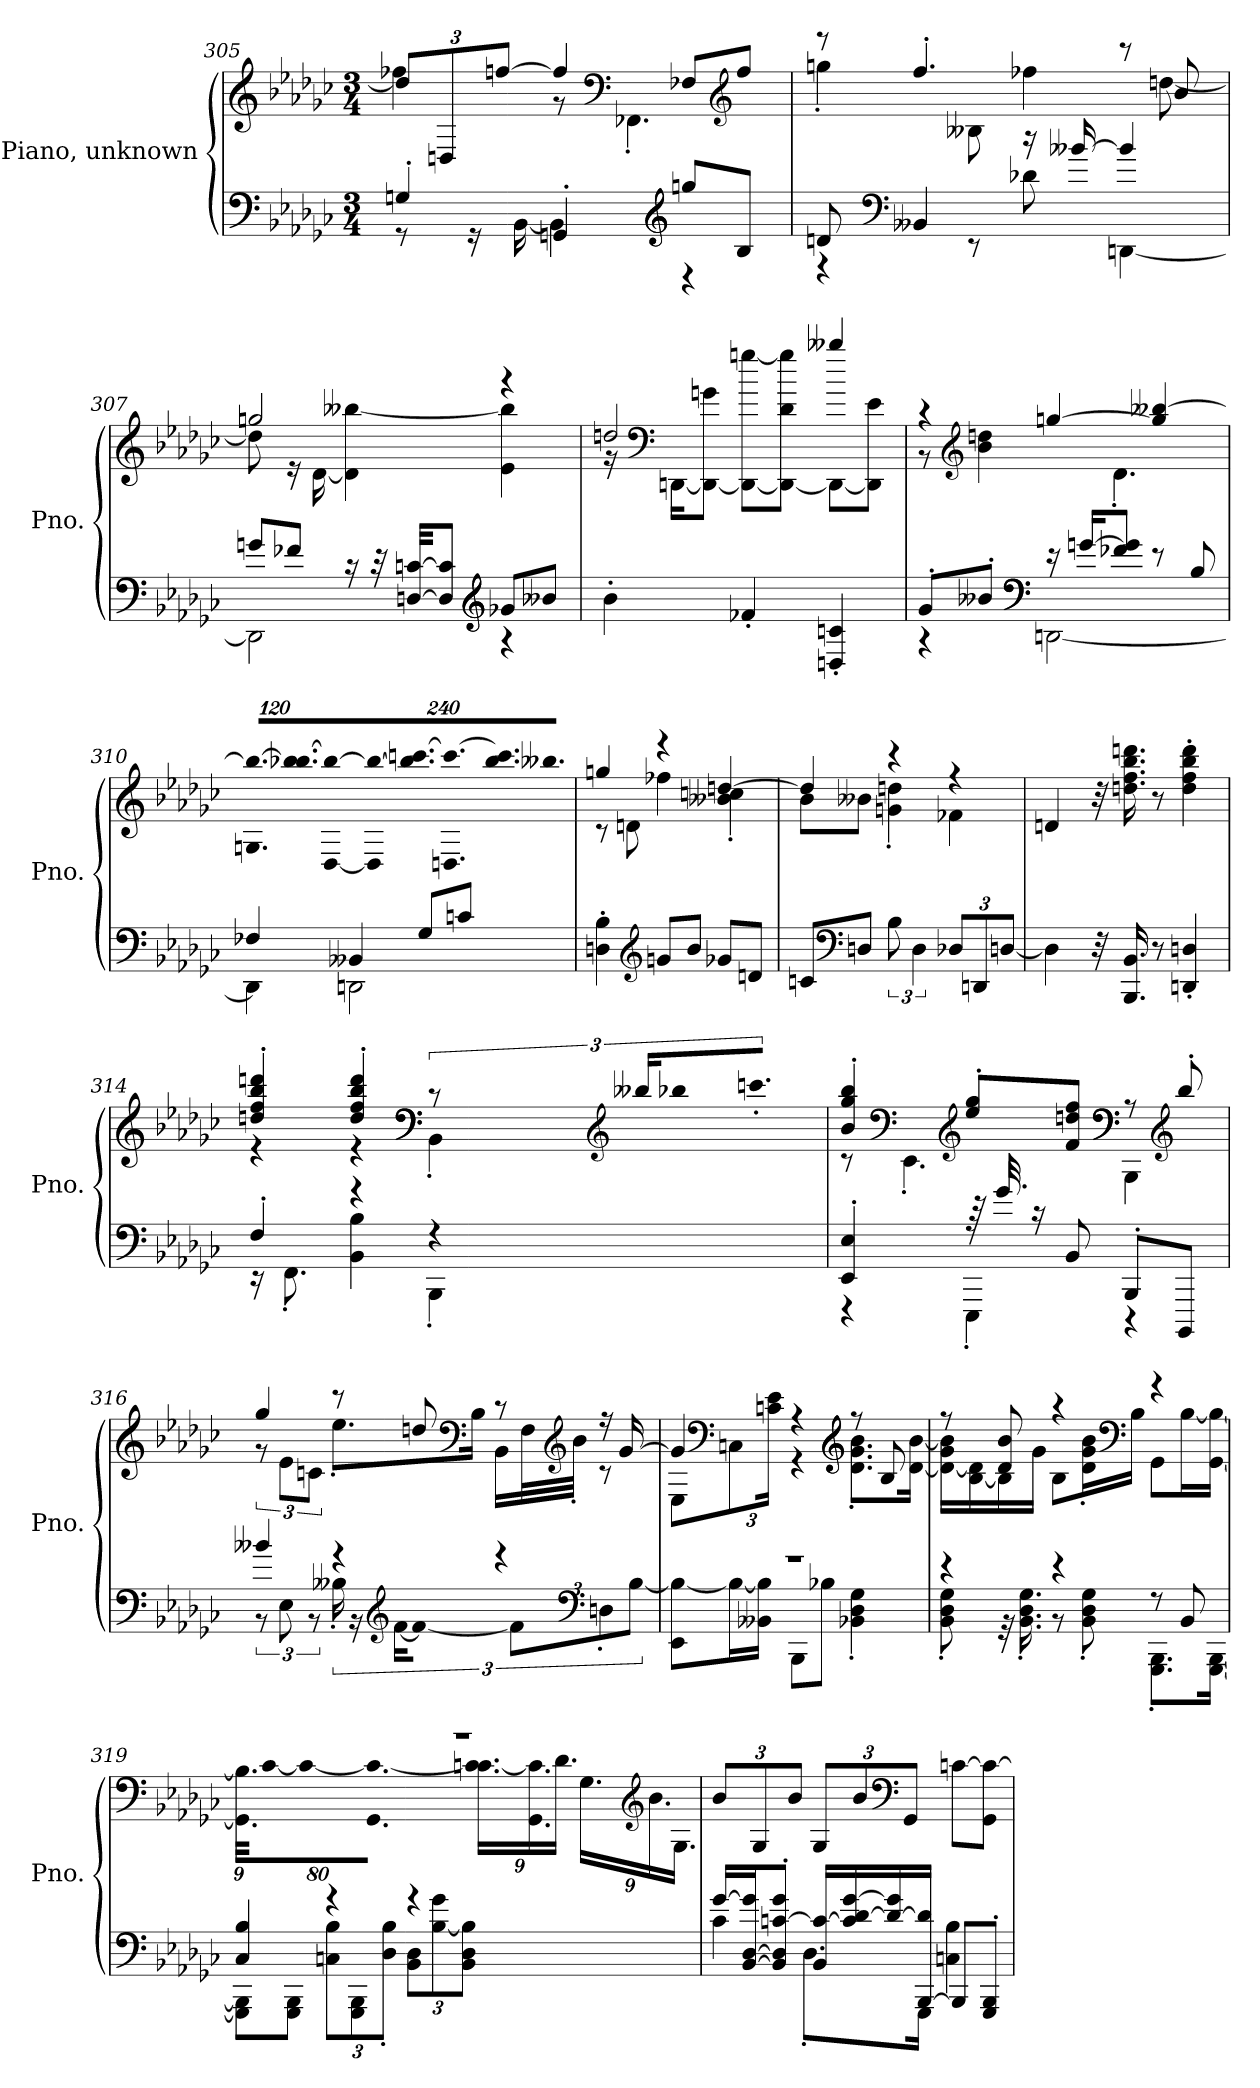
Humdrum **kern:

**kern	**kern
*part1	*part1
*staff2	*staff1
*I"Piano, unknown	*
*I'Pno.	*
!!LO:LB:g=z
*clefF4	*clefG2
*k[b-e-a-d-g-c-]	*k[b-e-a-d-g-c-]
*M3/4	*M3/4
=305	=305
*^	*
*	*	*Xbrackettup
*	*	*^
4Gn'/	8r	12dd/L]	4ff-X\
.	.	12Dn/	.
.	16r	.	.
.	.	[12ffn/J	.
.	[16BB-\	.	.
4GGn'/	4BB-\]	4ff/]	8r
*	*	*clefF4	*
.	.	.	4.FF-X'\
*clefG2	*	*	*
8ggn/L	4r	8F-X/L	.
*	*	*clefG2	*
8B-/J	.	8ff/J	.
=306	=306	=306	=306
8dn/	4r	8r	4ggn'\
*clefF4	*	*	*
4BB--X/	.	4.ff'/	.
.	8r	.	8B--X\
16r	8d-X\	.	4ff-X\
[16b--X/	.	.	.
4b--/]	[4DDn\	8r	.
.	.	8b-/	[8ddn\
!!LO:LB:g=z	!!
=307	=307	=307	=307
8gn/L	2DD\]	2ggn/	8dd\]
8f-X/J	.	.	16r
.	.	.	[16d-\
16r	.	.	4d-\] [4bb--X\
32r	.	.	.
[32Dn/ [32cn/KKL	.	.	.
8D/] 8c/]J	.	.	.
*clefG2	*	*	*
8g-X/L	4r	4r	4e-\ 4bb--\]
8b--X/J	.	.	.
*v	*v	*	*
=308	=308	=308
4b-'\	2ddn/	16r
*	*clefF4	*
.	.	[16DDn\KL
.	.	8DD\_ 8gn\J
4f-X'/	.	8DD\_ [8ggn\L
.	.	8DD\_ 8d-\ 8gg\]J
4Dn/' 4cn/'	4bb--X/	8DD\L_
.	.	8DD\] 8e-\J
!!LO:LB:g=z	!!
=309	=309	=309
*^	*	*
8g-'/L	4r	4r	8r
*	*	*clefG2	*
8b--X'/J	.	.	4b-\ 4ddn\
*clefF4	*	*	*
16r	[2DDn\	[4ggn/	.
[16gn/KL	.	.	.
8f-X/ 8g/]J	.	.	4.d-'\
8r	.	4gg/] [4bb--X/	.
8B-/	.	.	.
*	*	*v	*v
=310	=310	=310
!	!	!LO:N:vis=16.
4F-X/	4DD\]	960%103Gn/ 960%103bb--/_LL
!	!	!LO:N:vis=32.
.	.	1920%103bb--/] [1920%103bb-X/JK
!	!	!LO:N:vis=8
.	.	[960%137D-/ 960%137bb-/_
4BB--X/	2DDn\	.
!	!	!LO:N:vis=64
.	.	960%17D-/] 960%17bb-/_KKL
!	!	!LO:N:vis=16.
.	.	960%103bb-/] [960%103cccn/
!	!	!LO:N:vis=16.
.	.	960%103Dn/ 960%103ccc/_
8G-/L	.	.
!	!	!LO:N:vis=16.
.	.	960%103bb-/ 960%103ccc/]
8cn/J	.	.
!	!	!LO:N:vis=16.
.	.	960%103bb--X/JJ
1920ryy	1920ryy	.
*v	*v	*
!!LO:LB:g=z
=311	=311
*	*^
4Dn\' 4B-\'	4ggn/	8r
.	.	8dn\
*clefG2	*	*
8gn/L	4r	4ff-X\
8b-/J	.	.
8g-X/L	[4ddn/	4b--X\' 4ccn\'
8dn/J	.	.
=312	=312	=312
8cn/L	4dd/]	8b-\L
*clefF4	*	*
8Dn/J	.	8b--X\J
12B-\	4r	4gn\' 4ddn\'
6D\	.	.
*Xbrackettup	*	*
12D-X/L	4r	4f-X\
12DDn/	.	.
[12Dn/J	.	.
*	*v	*v
=313	=313
4D\]	4dn/
32r	32r
16.BBB-/ 16.BB-/	16.ddn\ 16.ff\ 16.bb-\ 16.dddn\
8r	8r
4DDn/' 4Dn/'	4dd\' 4ff\' 4bb-\' 4ddd\'
!!LO:PB:g=z
=314	=314
*^	*^
4F'/	16r	4ddn/' 4ff/' 4bb-/' 4dddn/'	4r
.	8.FF'\	.	.
4r	4BB-\ 4B-\	4dd/' 4ff/' 4bb-/' 4ddd/'	4r
*	*	*clefF4	*
*	*	*brackettup	*
4r	4BBB-'\	12r	4BB-'\
*	*	*clefG2	*
.	.	24bb--X/LL	.
.	.	32bb-X/K	.
.	.	16.cccn'/JJ	.
=315	=315	=315	=315
4EE-/' 4E-/'	4r	4b-/' 4gg-/' 4bb-/'	8r
*	*	*clefF4	*
.	.	.	4.EE-'\
*	*	*clefG2	*
64r	4EEE-'\	8ee-/' 8gg-/'L	.
32.g-/	.	.	.
16r	.	.	.
8BB-/	.	8f/ 8ddn/ 8ff/J	.
*	*	*clefF4	*
8BBB-'/L	4r	8r	4BBB-\
*	*	*clefG2	*
8BBBB-/J	.	8bb-'/	.
!!LO:LB:g=z	!!
=316	=316	=316	=316
*	*brackettup	*	*
4b--X/	12r	4gg-/	12r
.	12E-\	.	12e-\L
.	12r	.	12cn\J
4r	24B--X'\	8r	8.ee-'\L
.	24r	.	.
*clefG2	*	*	*
.	[24f\KL	.	.
.	8f\J_	8ddn/	.
*	*	*clefF4	*
.	.	.	16B-\Jk
*	*Xbrackettup	*	*
4r	12f\L]	8r	16BB-\LL
.	.	.	32F\L
*clefF4	*	*	*
.	12Dn'\	.	.
*	*	*clefG2	*
.	.	.	32b-'\JJJ
.	.	16r	8r
.	[12B--\J	.	.
.	.	[16g-/	.
=317	=317	=317	=317
2.r	8EE-\ 8B--\_L	4g-/]	8E-\L
*	*	*clefF4	*
*	*	*	*Xbrackettup
.	16B--\L_	.	12Cn\
.	16BB--X\ 16B--\]JJ	.	.
.	.	.	24cn\ 24e-\Jk
.	8BBB-\L	4r	4r
.	8B-X\J	.	.
*	*	*clefG2	*
.	4BB-X\' 4D-\' 4G-\'	8r	8.d-\' 8.g-\' 8.b-\'L
.	.	8B-/	.
.	.	.	[16d-\ [16b-\Jk
!!LO:LB:g=z	!!
=318	=318	=318	=318
4r	8BB-\' 8D-\' 8G-\'	8r	16d-\_ 16g-\ 16b-\]LL
.	.	.	[16B-\ 16d-\]
.	32r	8d-/ 8b-/	16B-\]
.	16.BB-\' 16.D-\' 16.G-\'	.	.
.	.	.	16g-\JJ
4r	8r	4r	8B-\L
.	8BB-\' 8D-\' 8G-\'	.	16d-\' 16g-\' 16b-\'L
*	*	*clefF4	*
.	.	.	16B-\JJ
8r	8.GGG-\' 8.BBB-\'L	4r	8GG-\L
8BB-/	.	.	[16B-\L
.	[16GGG-\ [16BBB-\Jk	.	[16GG-\ 16B-\_JJ
=319	=319	=319	=319
4C-/ 4B-/	8GGG-\] 8BBB-\]L	2.r	36.GG-\] 36.B-\]KKL
!	!	!	!LO:N:vis=8
.	.	.	[640%71c-\
.	8GGG-\ 8BBB-\J	.	.
!	!	!	!LO:N:vis=64
.	.	.	640%9c-\KKL_
.	.	.	18.GG-\ 18.c-\_JJ
4r	12Cn\ 12B-\L	.	18.c-\] [18.cn\LL
.	12GGG-\ 12BBB-\	.	18.GG-\ 18.c\]
.	12D-\' 12B-\'J	.	18.d-\JJ
4r	12BB-\ 12D-\L	.	18.G-\LL
*	*	*clefG2	*
.	[12B-\ 12g-\	.	18.b-\
.	12BB-\ 12D-\ 12B-\]J	.	18.G-\JJ
*	*	*v	*v
!!LO:LB:g=z
=320	=320	=320
[16g-/LL	4c-\	12b-/L
[16BB-/ [16D-/ 16g-/]J	.	.
.	.	12G-/
8BB-/]' 8D-/]' [8cn/' 8g-/'J	.	.
.	.	12b-/J
16BB-/ 16c/_LL	8.D-'\L	12G-/L
16c/] [16d-/ [16g-/	.	.
.	.	12b-/
16d-/_ 16g-/]	.	.
*	*	*clefF4
.	.	12GG-/J
[16BBB-/ 16d-/]JJ	16GGG-\Jk	.
8BBB-/L]	4Cn\ 4B-\	[8cn\L
8GGG-/' 8BBB-/'J	.	8GG-\ 8c\_J
*v	*v	*
=	=
*-	*-
